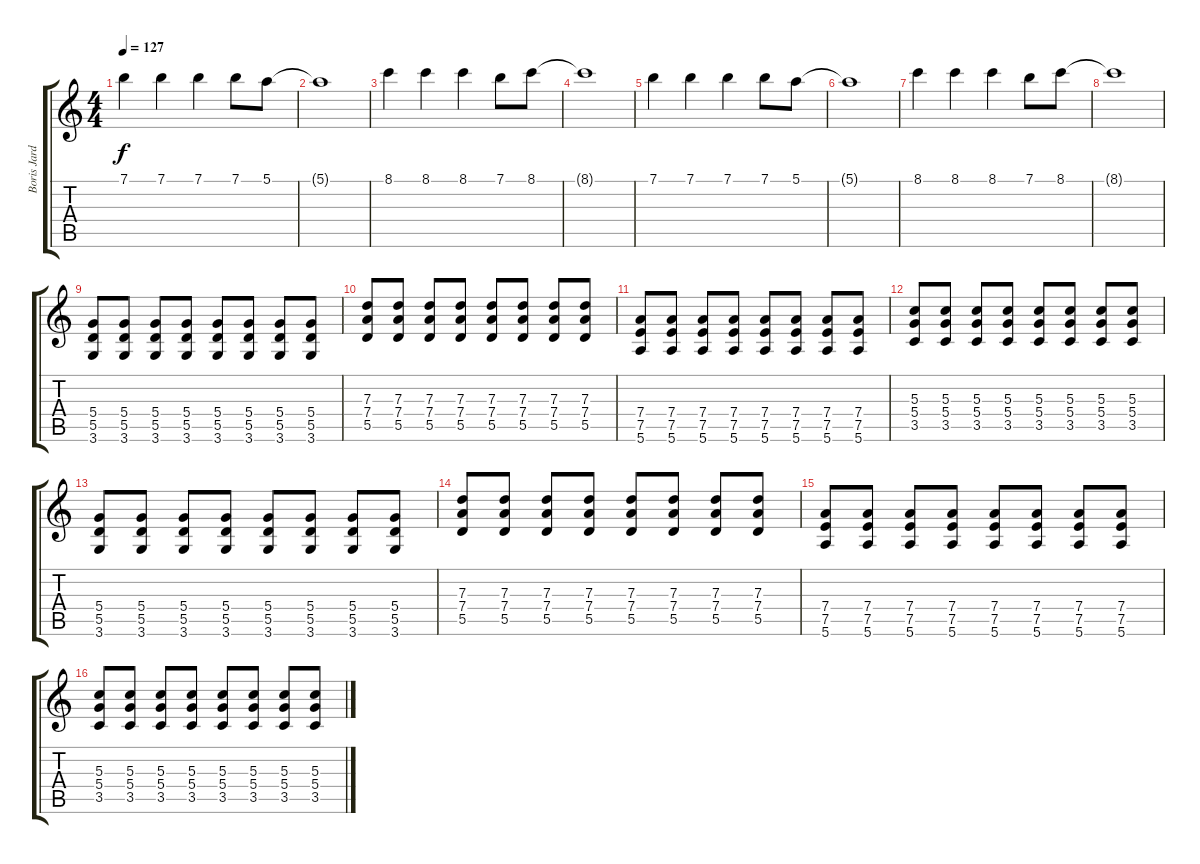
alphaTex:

\track ("Boris Jardel" "Boris Jard") {instrument distortionguitar}
\staff {score tabs}
\tuning (E4 B3 G3 D3 A2 E2) {hide}
\ts (4 4)
\tempo 127
\clef g2
\ks c
7.1.4{dy f volume 14} 7.1.4 7.1.4 7.1.8 5.1.8 |
5.1{t}.1 |
8.1.4 8.1.4 8.1.4 7.1.8 8.1.8 |
8.1{t}.1 |
7.1.4 7.1.4 7.1.4 7.1.8 5.1.8 |
5.1{t}.1 |
8.1.4 8.1.4 8.1.4 7.1.8 8.1.8 |
8.1{t}.1 |
(5.4 5.5 3.6).8{volume 10} (5.4 5.5 3.6).8 (5.4 5.5 3.6).8 (5.4 5.5 3.6).8 (5.4 5.5 3.6).8 (5.4 5.5 3.6).8 (5.4 5.5 3.6).8 (5.4 5.5 3.6).8 |
(7.3 7.4 5.5).8 (7.3 7.4 5.5).8 (7.3 7.4 5.5).8 (7.3 7.4 5.5).8 (7.3 7.4 5.5).8 (7.3 7.4 5.5).8 (7.3 7.4 5.5).8 (7.3 7.4 5.5).8 |
(7.4 7.5 5.6).8 (7.4 7.5 5.6).8 (7.4 7.5 5.6).8 (7.4 7.5 5.6).8 (7.4 7.5 5.6).8 (7.4 7.5 5.6).8 (7.4 7.5 5.6).8 (7.4 7.5 5.6).8 |
(5.3 5.4 3.5).8 (5.3 5.4 3.5).8 (5.3 5.4 3.5).8 (5.3 5.4 3.5).8 (5.3 5.4 3.5).8 (5.3 5.4 3.5).8 (5.3 5.4 3.5).8 (5.3 5.4 3.5).8 |
(5.4 5.5 3.6).8 (5.4 5.5 3.6).8 (5.4 5.5 3.6).8 (5.4 5.5 3.6).8 (5.4 5.5 3.6).8 (5.4 5.5 3.6).8 (5.4 5.5 3.6).8 (5.4 5.5 3.6).8 |
(7.3 7.4 5.5).8 (7.3 7.4 5.5).8 (7.3 7.4 5.5).8 (7.3 7.4 5.5).8 (7.3 7.4 5.5).8 (7.3 7.4 5.5).8 (7.3 7.4 5.5).8 (7.3 7.4 5.5).8 |
(7.4 7.5 5.6).8 (7.4 7.5 5.6).8 (7.4 7.5 5.6).8 (7.4 7.5 5.6).8 (7.4 7.5 5.6).8 (7.4 7.5 5.6).8 (7.4 7.5 5.6).8 (7.4 7.5 5.6).8 |
(5.3 5.4 3.5).8 (5.3 5.4 3.5).8 (5.3 5.4 3.5).8 (5.3 5.4 3.5).8 (5.3 5.4 3.5).8 (5.3 5.4 3.5).8 (5.3 5.4 3.5).8 (5.3 5.4 3.5).8
